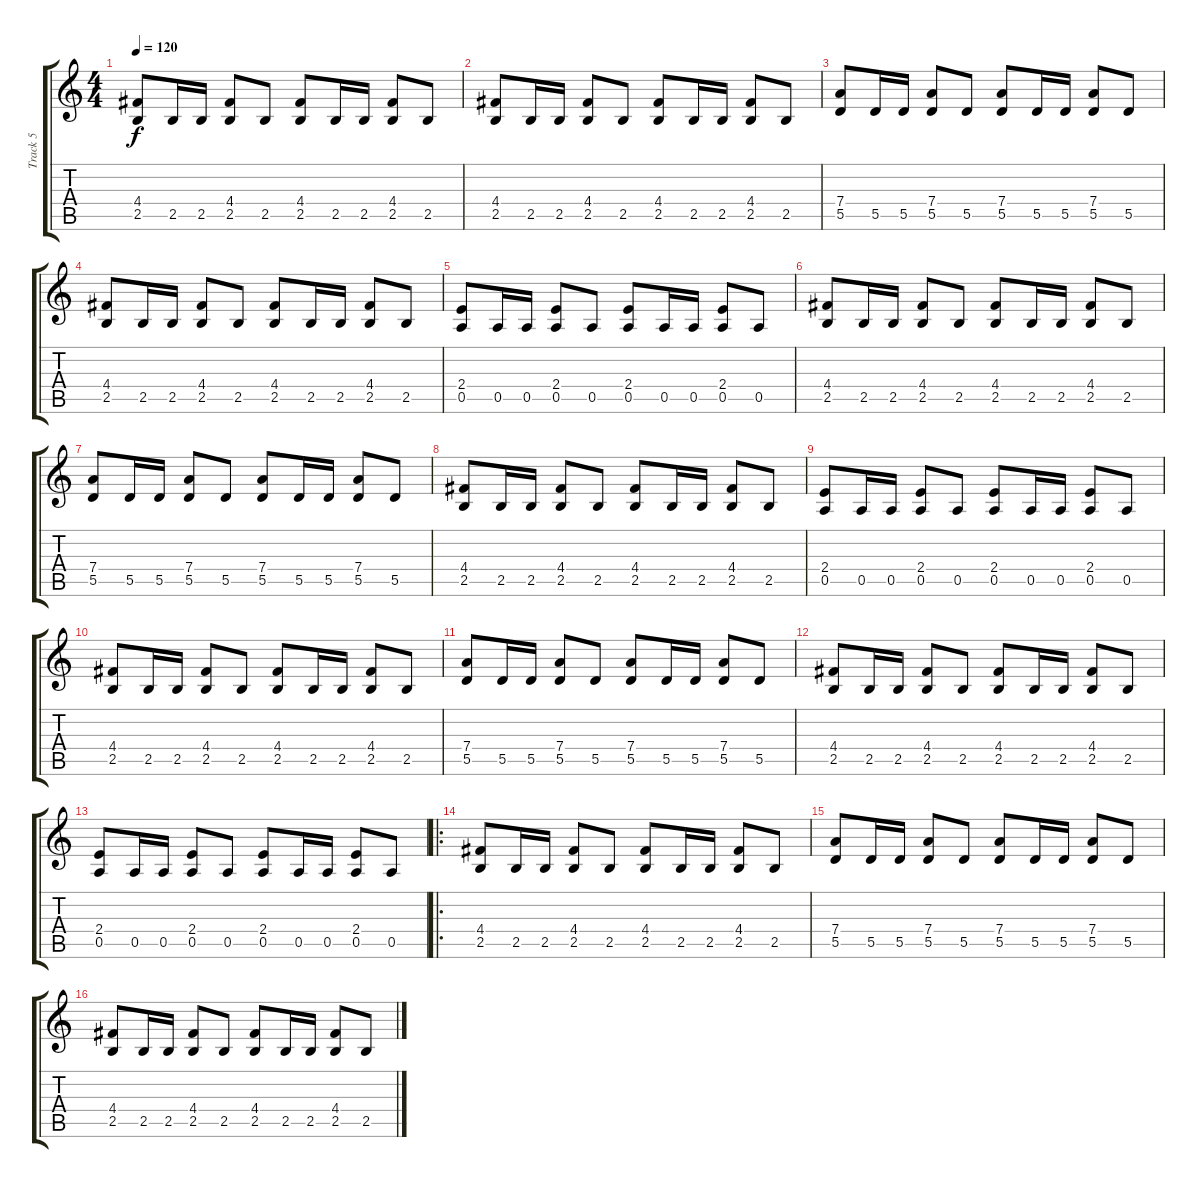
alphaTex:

\track ("Track 5" "Track 5") {instrument distortionguitar}
\staff {score tabs}
\tuning (E4 B3 G3 D3 A2 E2) {hide}
\ts (4 4)
\tempo 120
\clef g2
\ks c
(4.4 2.5).8{dy f} 2.5.16 2.5.16 (4.4 2.5).8 2.5.8 (4.4 2.5).8 2.5.16 2.5.16 (4.4 2.5).8 2.5.8 |
(4.4 2.5).8 2.5.16 2.5.16 (4.4 2.5).8 2.5.8 (4.4 2.5).8 2.5.16 2.5.16 (4.4 2.5).8 2.5.8 |
(7.4 5.5).8 5.5.16 5.5.16 (7.4 5.5).8 5.5.8 (7.4 5.5).8 5.5.16 5.5.16 (7.4 5.5).8 5.5.8 |
(4.4 2.5).8 2.5.16 2.5.16 (4.4 2.5).8 2.5.8 (4.4 2.5).8 2.5.16 2.5.16 (4.4 2.5).8 2.5.8 |
(2.4 0.5).8 0.5.16 0.5.16 (2.4 0.5).8 0.5.8 (2.4 0.5).8 0.5.16 0.5.16 (2.4 0.5).8 0.5.8 |
(4.4 2.5).8 2.5.16 2.5.16 (4.4 2.5).8 2.5.8 (4.4 2.5).8 2.5.16 2.5.16 (4.4 2.5).8 2.5.8 |
(7.4 5.5).8 5.5.16 5.5.16 (7.4 5.5).8 5.5.8 (7.4 5.5).8 5.5.16 5.5.16 (7.4 5.5).8 5.5.8 |
(4.4 2.5).8 2.5.16 2.5.16 (4.4 2.5).8 2.5.8 (4.4 2.5).8 2.5.16 2.5.16 (4.4 2.5).8 2.5.8 |
(2.4 0.5).8 0.5.16 0.5.16 (2.4 0.5).8 0.5.8 (2.4 0.5).8 0.5.16 0.5.16 (2.4 0.5).8 0.5.8 |
(4.4 2.5).8 2.5.16 2.5.16 (4.4 2.5).8 2.5.8 (4.4 2.5).8 2.5.16 2.5.16 (4.4 2.5).8 2.5.8 |
(7.4 5.5).8 5.5.16 5.5.16 (7.4 5.5).8 5.5.8 (7.4 5.5).8 5.5.16 5.5.16 (7.4 5.5).8 5.5.8 |
(4.4 2.5).8 2.5.16 2.5.16 (4.4 2.5).8 2.5.8 (4.4 2.5).8 2.5.16 2.5.16 (4.4 2.5).8 2.5.8 |
(2.4 0.5).8 0.5.16 0.5.16 (2.4 0.5).8 0.5.8 (2.4 0.5).8 0.5.16 0.5.16 (2.4 0.5).8 0.5.8 |
\ro
(4.4 2.5).8 2.5.16 2.5.16 (4.4 2.5).8 2.5.8 (4.4 2.5).8 2.5.16 2.5.16 (4.4 2.5).8 2.5.8 |
(7.4 5.5).8 5.5.16 5.5.16 (7.4 5.5).8 5.5.8 (7.4 5.5).8 5.5.16 5.5.16 (7.4 5.5).8 5.5.8 |
(4.4 2.5).8 2.5.16 2.5.16 (4.4 2.5).8 2.5.8 (4.4 2.5).8 2.5.16 2.5.16 (4.4 2.5).8 2.5.8
